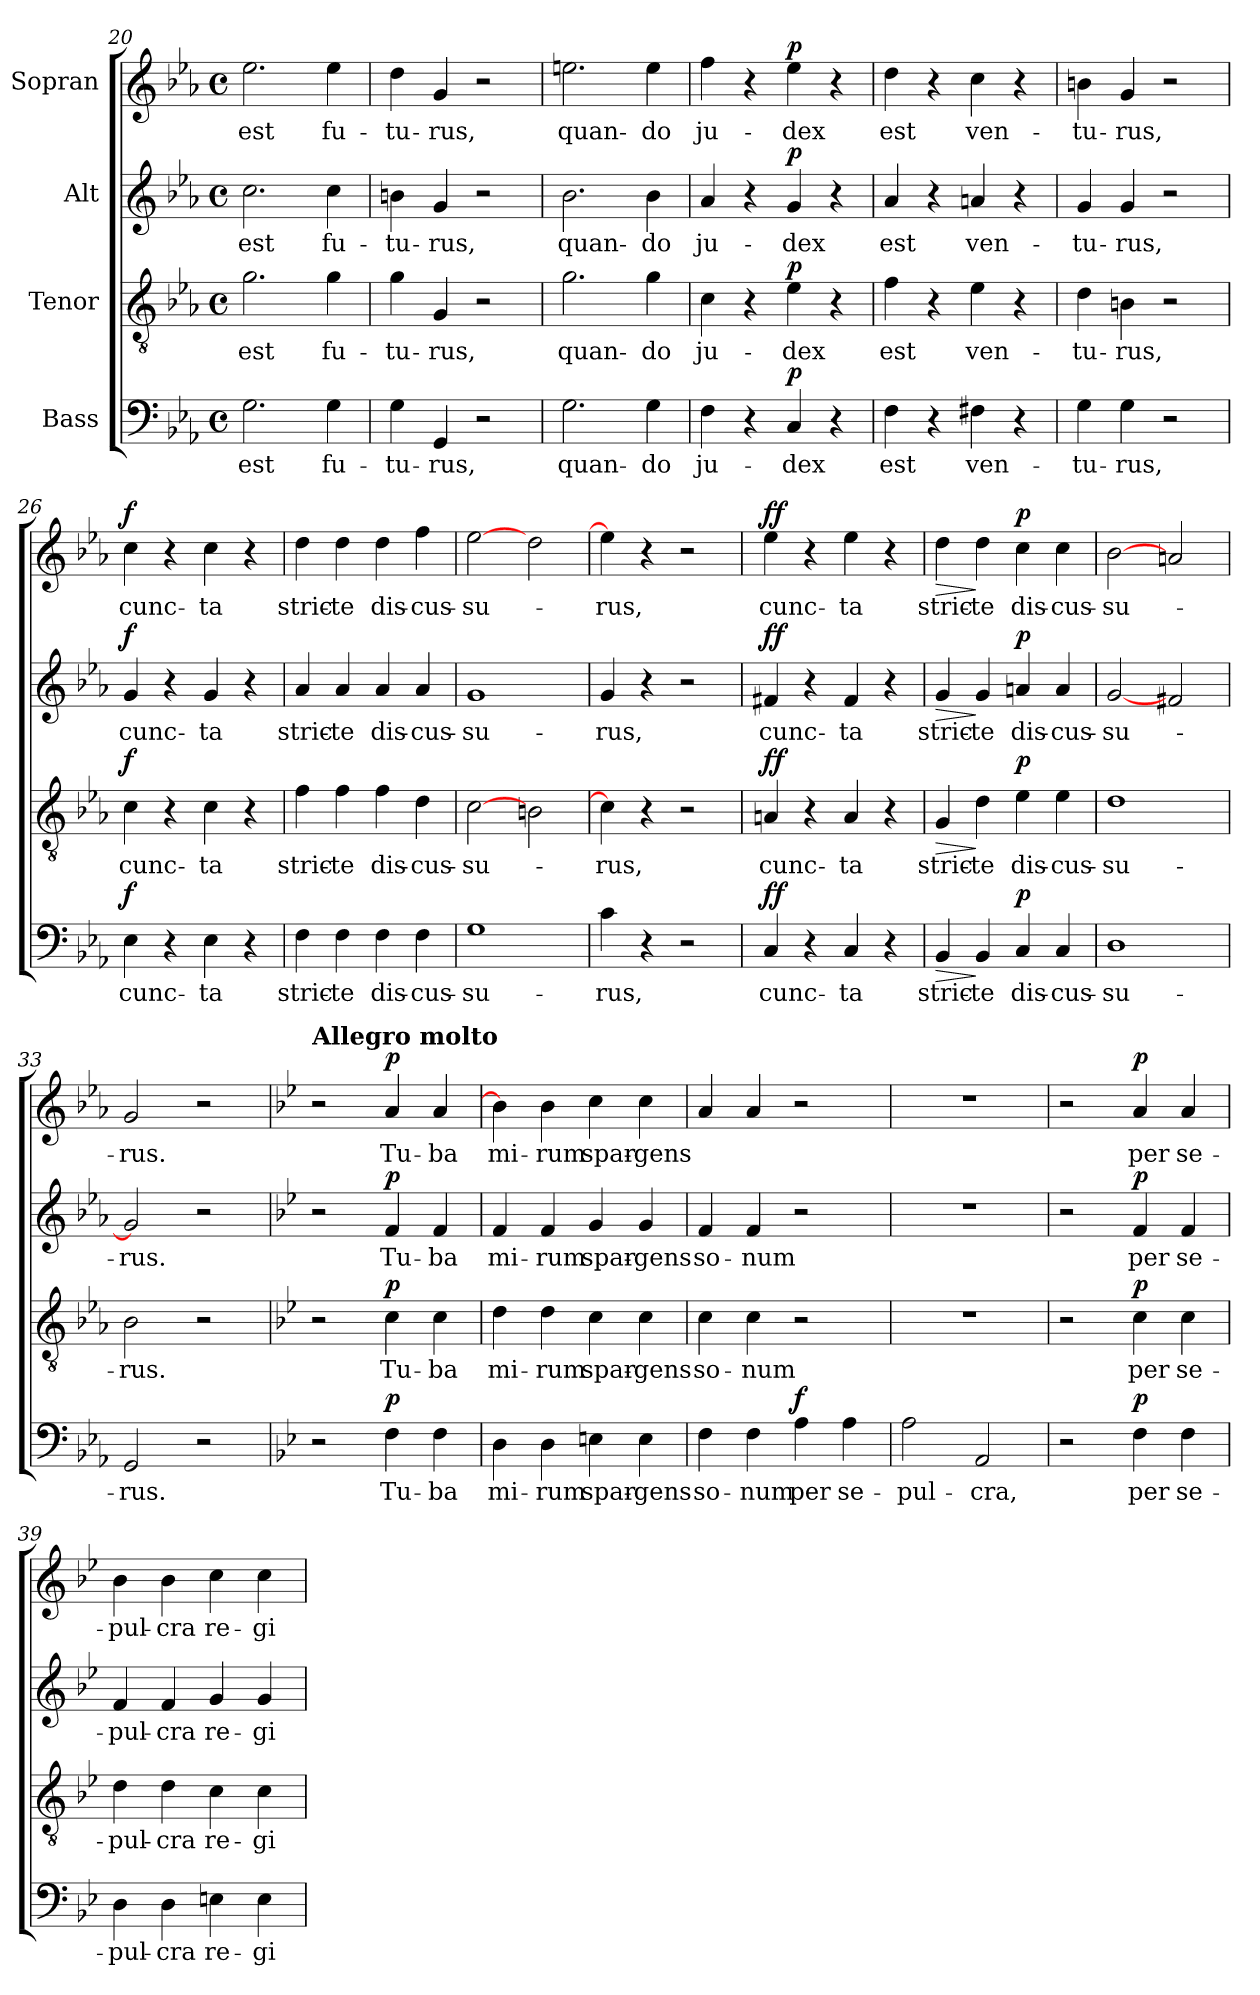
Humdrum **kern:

**kern	**text	**dynam	**kern	**text	**dynam	**kern	**text	**dynam	**kern	**text	**dynam
*part4	*part4	*part4	*part3	*part3	*part3	*part2	*part2	*part2	*part1	*part1	*part1
*staff4	*staff4	*staff4	*staff3	*staff3	*staff3	*staff2	*staff2	*staff2	*staff1	*staff1	*staff1
*I"Bass	*	*	*I"Tenor	*	*	*I"Alt	*	*	*I"Sopran	*	*
*clefF4	*	*	*clefGv2	*	*	*clefG2	*	*	*clefG2	*	*
*k[b-e-a-]	*	*	*k[b-e-a-]	*	*	*k[b-e-a-]	*	*	*k[b-e-a-]	*	*
*E-:	*	*	*E-:	*	*	*E-:	*	*	*E-:	*	*
*M4/4	*	*	*M4/4	*	*	*M4/4	*	*	*M4/4	*	*
*met(c)	*	*	*met(c)	*	*	*met(c)	*	*	*met(c)	*	*
=20	=20	=20	=20	=20	=20	=20	=20	=20	=20	=20	=20
!	!LO:LY:b	!	!	!LO:LY:b	!	!	!LO:LY:b	!	!	!LO:LY:b	!
2.G\	est	.	2.g\	est	.	2.cc\	est	.	2.ee-\	est	.
!	!LO:LY:b	!	!	!LO:LY:b	!	!	!LO:LY:b	!	!	!LO:LY:b	!
4G\	fu-	.	4g\	fu-	.	4cc\	fu-	.	4ee-\	fu-	.
=21	=21	=21	=21	=21	=21	=21	=21	=21	=21	=21	=21
!	!LO:LY:b	!	!	!LO:LY:b	!	!	!LO:LY:b	!	!	!LO:LY:b	!
4G\	-tu-	.	4g\	-tu-	.	4bn\	-tu-	.	4dd\	-tu-	.
!	!LO:LY:b	!	!	!LO:LY:b	!	!	!LO:LY:b	!	!	!LO:LY:b	!
4GG/	-rus,	.	4G/	-rus,	.	4g/	-rus,	.	4g/	-rus,	.
2r	.	.	2r	.	.	2r	.	.	2r	.	.
=22	=22	=22	=22	=22	=22	=22	=22	=22	=22	=22	=22
!	!LO:LY:b	!	!	!LO:LY:b	!	!	!LO:LY:b	!	!	!LO:LY:b	!
2.G\	quan-	.	2.g\	quan-	.	2.b-\	quan-	.	2.een\	quan-	.
!	!LO:LY:b	!	!	!LO:LY:b	!	!	!LO:LY:b	!	!	!LO:LY:b	!
4G\	-do	.	4g\	-do	.	4b-\	-do	.	4ee\	-do	.
=23	=23	=23	=23	=23	=23	=23	=23	=23	=23	=23	=23
!	!LO:LY:b	!	!	!LO:LY:b	!	!	!LO:LY:b	!	!	!LO:LY:b	!
4F\	ju-	.	4c\	ju-	.	4a-/	ju-	.	4ff\	ju-	.
4r	.	.	4r	.	.	4r	.	.	4r	.	.
!	!LO:LY:b	!LO:DY:a	!	!LO:LY:b	!LO:DY:a	!	!LO:LY:b	!LO:DY:a	!	!LO:LY:b	!LO:DY:a
4C/	-dex	p	4e-\	-dex	p	4g/	-dex	p	4ee-\	-dex	p
4r	.	.	4r	.	.	4r	.	.	4r	.	.
!!LO:LB:g=z
=24	=24	=24	=24	=24	=24	=24	=24	=24	=24	=24	=24
!	!LO:LY:b	!	!	!LO:LY:b	!	!	!LO:LY:b	!	!	!LO:LY:b	!
4F\	est	.	4f\	est	.	4a-/	est	.	4dd\	est	.
4r	.	.	4r	.	.	4r	.	.	4r	.	.
!	!LO:LY:b	!	!	!LO:LY:b	!	!	!LO:LY:b	!	!	!LO:LY:b	!
4F#X\	ven-	.	4e-\	ven-	.	4an/	ven-	.	4cc\	ven-	.
4r	.	.	4r	.	.	4r	.	.	4r	.	.
=25	=25	=25	=25	=25	=25	=25	=25	=25	=25	=25	=25
!	!LO:LY:b	!	!	!LO:LY:b	!	!	!LO:LY:b	!	!	!LO:LY:b	!
4G\	-tu-	.	4d\	-tu-	.	4g/	-tu-	.	4bn\	-tu-	.
!	!LO:LY:b	!	!	!LO:LY:b	!	!	!LO:LY:b	!	!	!LO:LY:b	!
4G\	-rus,	.	4Bn\	-rus,	.	4g/	-rus,	.	4g/	-rus,	.
2r	.	.	2r	.	.	2r	.	.	2r	.	.
=26	=26	=26	=26	=26	=26	=26	=26	=26	=26	=26	=26
!	!LO:LY:b	!LO:DY:a	!	!LO:LY:b	!LO:DY:a	!	!LO:LY:b	!LO:DY:a	!	!LO:LY:b	!LO:DY:a
4E-\	cunc-	f	4c\	cunc-	f	4g/	cunc-	f	4cc\	cunc-	f
4r	.	.	4r	.	.	4r	.	.	4r	.	.
!	!LO:LY:b	!	!	!LO:LY:b	!	!	!LO:LY:b	!	!	!LO:LY:b	!
4E-\	-ta	.	4c\	-ta	.	4g/	-ta	.	4cc\	-ta	.
4r	.	.	4r	.	.	4r	.	.	4r	.	.
=27	=27	=27	=27	=27	=27	=27	=27	=27	=27	=27	=27
!	!LO:LY:b	!	!	!LO:LY:b	!	!	!LO:LY:b	!	!	!LO:LY:b	!
4F\	stric-	.	4f\	stric-	.	4a-/	stric-	.	4dd\	stric-	.
!	!LO:LY:b	!	!	!LO:LY:b	!	!	!LO:LY:b	!	!	!LO:LY:b	!
4F\	-te	.	4f\	-te	.	4a-/	-te	.	4dd\	-te	.
!	!LO:LY:b	!	!	!LO:LY:b	!	!	!LO:LY:b	!	!	!LO:LY:b	!
4F\	dis-	.	4f\	dis-	.	4a-/	dis-	.	4dd\	dis-	.
!	!LO:LY:b	!	!	!LO:LY:b	!	!	!LO:LY:b	!	!	!LO:LY:b	!
4F\	-cus-	.	4d\	-cus-	.	4a-/	-cus-	.	4ff\	-cus-	.
=28	=28	=28	=28	=28	=28	=28	=28	=28	=28	=28	=28
!	!LO:LY:b	!	!	!LO:LY:b	!	!	!LO:LY:b	!	!	!LO:LY:b	!
1G	-su-	.	[2c\	-su-	.	1g	-su-	.	[2ee-\	-su-	.
.	.	.	2Bn\	.	.	.	.	.	2dd\	.	.
=29	=29	=29	=29	=29	=29	=29	=29	=29	=29	=29	=29
!	!LO:LY:b	!	!	!LO:LY:b	!	!	!LO:LY:b	!	!	!LO:LY:b	!
4c\	-rus,	.	4c\]	-rus,	.	4g/	-rus,	.	4ee-\]	-rus,	.
4r	.	.	4r	.	.	4r	.	.	4r	.	.
2r	.	.	2r	.	.	2r	.	.	2r	.	.
!!LO:PB:g=z
=30	=30	=30	=30	=30	=30	=30	=30	=30	=30	=30	=30
!	!LO:LY:b	!LO:DY:a	!	!LO:LY:b	!LO:DY:a	!	!LO:LY:b	!LO:DY:a	!	!LO:LY:b	!LO:DY:a
4C/	cunc-	ff	4An/	cunc-	ff	4f#X/	cunc-	ff	4ee-\	cunc-	ff
4r	.	.	4r	.	.	4r	.	.	4r	.	.
!	!LO:LY:b	!	!	!LO:LY:b	!	!	!LO:LY:b	!	!	!LO:LY:b	!
4C/	-ta	.	4A/	-ta	.	4f#/	-ta	.	4ee-\	-ta	.
4r	.	.	4r	.	.	4r	.	.	4r	.	.
=31	=31	=31	=31	=31	=31	=31	=31	=31	=31	=31	=31
!	!LO:LY:b	!LO:HP:b	!	!LO:LY:b	!LO:HP:b	!	!LO:LY:b	!LO:HP:b	!	!LO:LY:b	!LO:HP:b
4BB-/	stric-	>	4G/	stric-	>	4g/	stric-	>	4dd\	stric-	>
!	!LO:LY:b	!	!	!LO:LY:b	!	!	!LO:LY:b	!	!	!LO:LY:b	!
4BB-/	-te	]	4d\	-te	]	4g/	-te	]	4dd\	-te	]
!	!LO:LY:b	!LO:DY:a	!	!LO:LY:b	!LO:DY:a	!	!LO:LY:b	!LO:DY:a	!	!LO:LY:b	!LO:DY:a
4C/	dis-	p	4e-\	dis-	p	4an/	dis-	p	4cc\	dis-	p
!	!LO:LY:b	!	!	!LO:LY:b	!	!	!LO:LY:b	!	!	!LO:LY:b	!
4C/	-cus-	.	4e-\	-cus-	.	4a/	-cus-	.	4cc\	-cus-	.
=32	=32	=32	=32	=32	=32	=32	=32	=32	=32	=32	=32
!	!LO:LY:b	!	!	!LO:LY:b	!	!	!LO:LY:b	!	!	!LO:LY:b	!
1D	-su-	.	1d	-su-	.	[2g/	-su-	.	[2b-\	-su-	.
.	.	.	.	.	.	2f#X/	.	.	2an/	.	.
=33	=33	=33	=33	=33	=33	=33	=33	=33	=33	=33	=33
!	!LO:LY:b	!	!	!LO:LY:b	!	!	!LO:LY:b	!	!	!LO:LY:b	!
2GG/	-rus.	.	2B-\	-rus.	.	2g/]	-rus.	.	2g/	-rus.	.
2r	.	.	2r	.	.	2r	.	.	2r	.	.
=34	=34	=34	=34	=34	=34	=34	=34	=34	=34	=34	=34
*k[b-e-]	*	*	*k[b-e-]	*	*	*k[b-e-]	*	*	*k[b-e-]	*	*
*B-:	*	*	*B-:	*	*	*B-:	*	*	*B-:	*	*
!	!	!	!	!	!	!	!	!	!LO:TX:a:B:t=Allegro molto	!	!
2r	.	.	2r	.	.	2r	.	.	2r	.	.
!	!LO:LY:b	!LO:DY:a	!	!LO:LY:b	!LO:DY:a	!	!LO:LY:b	!LO:DY:a	!	!LO:LY:b	!LO:DY:a
4F\	Tu-	p	4c\	Tu-	p	4f/	Tu-	p	4a/	Tu-	p
!	!LO:LY:b	!	!	!LO:LY:b	!	!	!LO:LY:b	!	!	!LO:LY:b	!
4F\	-ba	.	4c\	-ba	.	4f/	-ba	.	4a/	-ba	.
=35	=35	=35	=35	=35	=35	=35	=35	=35	=35	=35	=35
!	!LO:LY:b	!	!	!LO:LY:b	!	!	!LO:LY:b	!	!	!LO:LY:b	!
4D\	mi-	.	4d\	mi-	.	4f/	mi-	.	4b-\]	mi-	.
!	!LO:LY:b	!	!	!LO:LY:b	!	!	!LO:LY:b	!	!	!LO:LY:b	!
4D\	-rum	.	4d\	-rum	.	4f/	-rum	.	4b-\	-rum	.
!	!LO:LY:b	!	!	!LO:LY:b	!	!	!LO:LY:b	!	!	!LO:LY:b	!
4En\	spar-	.	4c\	spar-	.	4g/	spar-	.	4cc\	spar-	.
!	!LO:LY:b	!	!	!LO:LY:b	!	!	!LO:LY:b	!	!	!LO:LY:b	!
4E\	-gens	.	4c\	-gens	.	4g/	-gens	.	4cc\	-gens	.
!!LO:LB:g=z
=36	=36	=36	=36	=36	=36	=36	=36	=36	=36	=36	=36
!	!LO:LY:b	!	!	!LO:LY:b	!	!	!LO:LY:b	!	!	!	!
4F\	so-	.	4c\	so-	.	4f/	so-	.	4a/	.	.
!	!LO:LY:b	!	!	!LO:LY:b	!	!	!LO:LY:b	!	!	!	!
4F\	-num	.	4c\	-num	.	4f/	-num	.	4a/	.	.
!	!LO:LY:b	!LO:DY:a	!	!	!	!	!	!	!	!	!
4A\	per	f	2r	.	.	2r	.	.	2r	.	.
!	!LO:LY:b	!	!	!	!	!	!	!	!	!	!
4A\	se-	.	.	.	.	.	.	.	.	.	.
=37	=37	=37	=37	=37	=37	=37	=37	=37	=37	=37	=37
!	!LO:LY:b	!	!	!	!	!	!	!	!	!	!
2A\	-pul-	.	1r	.	.	1r	.	.	1r	.	.
!	!LO:LY:b	!	!	!	!	!	!	!	!	!	!
2AA/	-cra,	.	.	.	.	.	.	.	.	.	.
=38	=38	=38	=38	=38	=38	=38	=38	=38	=38	=38	=38
2r	.	.	2r	.	.	2r	.	.	2r	.	.
!	!LO:LY:b	!LO:DY:a	!	!LO:LY:b	!LO:DY:a	!	!LO:LY:b	!LO:DY:a	!	!LO:LY:b	!LO:DY:a
4F\	per	p	4c\	per	p	4f/	per	p	4a/	per	p
!	!LO:LY:b	!	!	!LO:LY:b	!	!	!LO:LY:b	!	!	!LO:LY:b	!
4F\	se-	.	4c\	se-	.	4f/	se-	.	4a/	se-	.
=39	=39	=39	=39	=39	=39	=39	=39	=39	=39	=39	=39
!	!LO:LY:b	!	!	!LO:LY:b	!	!	!LO:LY:b	!	!	!LO:LY:b	!
4D\	-pul-	.	4d\	-pul-	.	4f/	-pul-	.	4b-\	-pul-	.
!	!LO:LY:b	!	!	!LO:LY:b	!	!	!LO:LY:b	!	!	!LO:LY:b	!
4D\	-cra	.	4d\	-cra	.	4f/	-cra	.	4b-\	-cra	.
!	!LO:LY:b	!	!	!LO:LY:b	!	!	!LO:LY:b	!	!	!LO:LY:b	!
4En\	re-	.	4c\	re-	.	4g/	re-	.	4cc\	re-	.
!	!LO:LY:b	!	!	!LO:LY:b	!	!	!LO:LY:b	!	!	!LO:LY:b	!
4E\	-gi-	.	4c\	-gi-	.	4g/	-gi-	.	4cc\	-gi-	.
=	=	=	=	=	=	=	=	=	=	=	=
*-	*-	*-	*-	*-	*-	*-	*-	*-	*-	*-	*-
